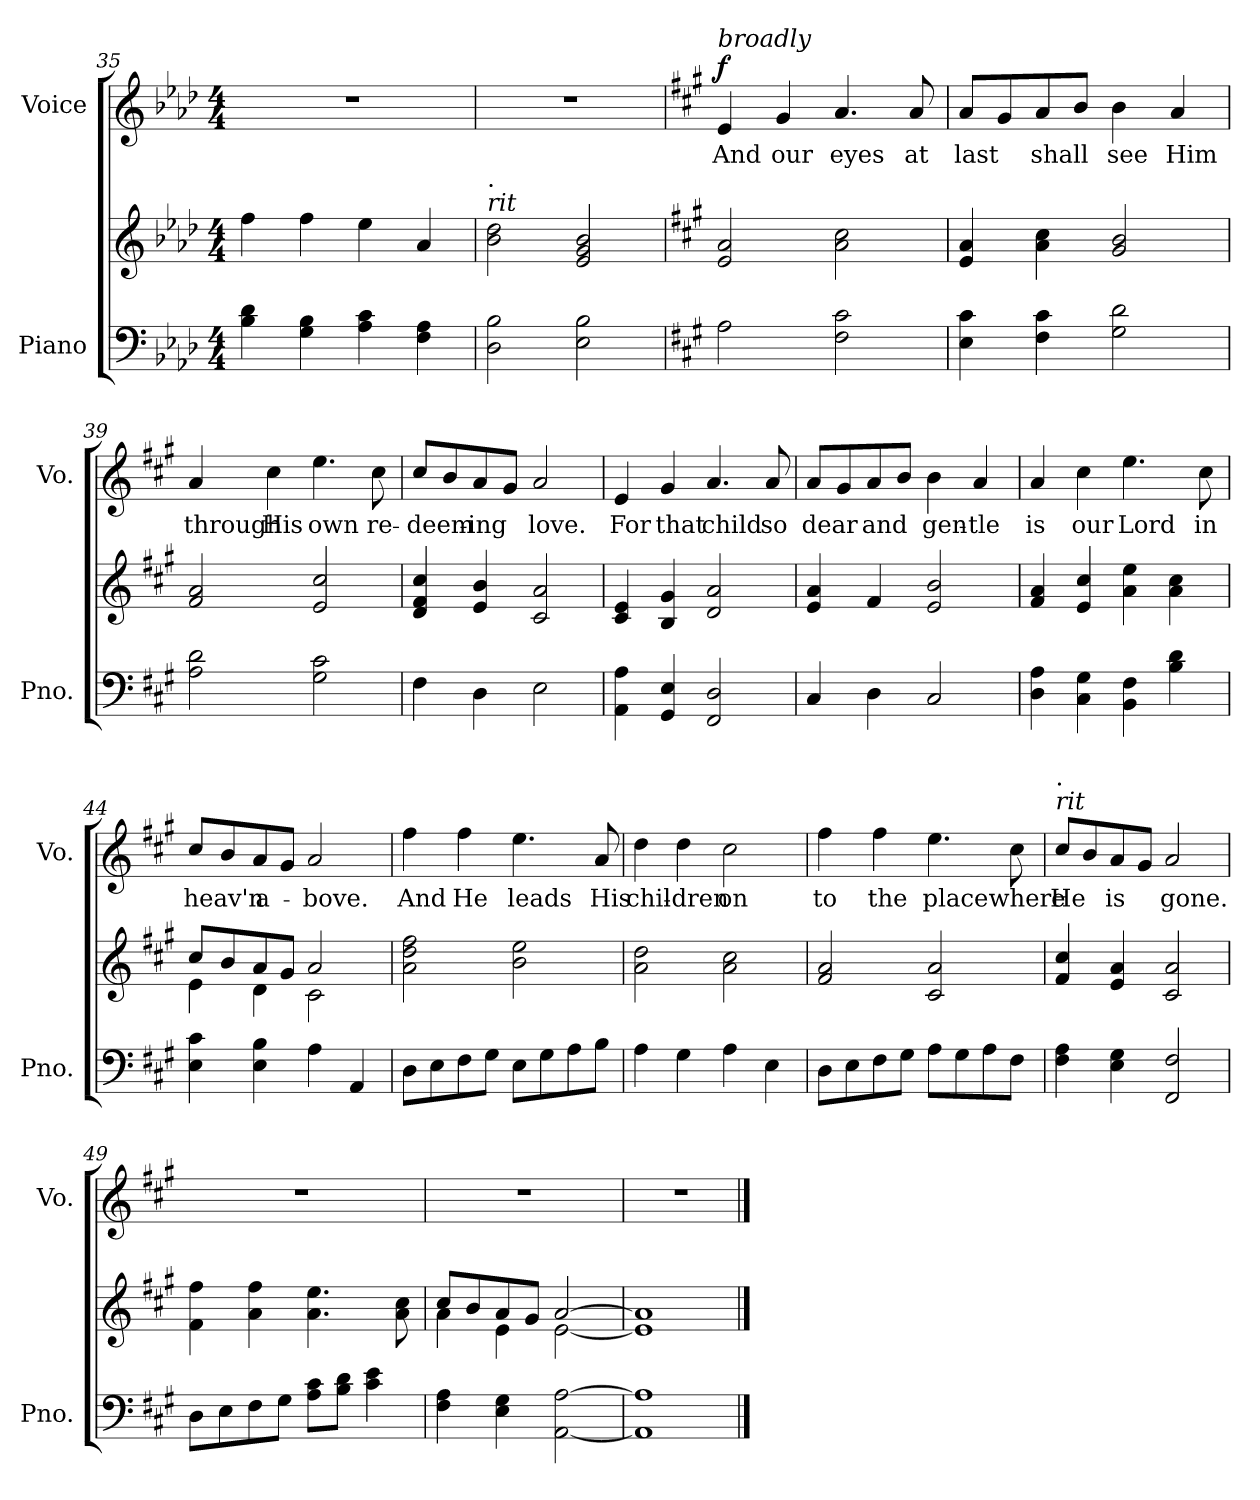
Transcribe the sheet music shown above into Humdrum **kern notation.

**kern	**kern	**kern	**text	**dynam
*part2	*part2	*part1	*part1	*part1
*staff3	*staff2	*staff1	*staff1	*staff1
*I"Piano	*	*I"Voice	*	*
*I'Pno.	*	*I'Vo.	*	*
*clefF4	*clefG2	*clefG2	*	*
*k[b-e-a-d-]	*k[b-e-a-d-]	*k[b-e-a-d-]	*	*
*M4/4	*M4/4	*M4/4	*	*
=35	=35	=35	=35	=35
4B-\ 4d-\	4ff\	1r	.	.
4G\ 4B-\	4ff\	.	.	.
4A-\ 4c\	4ee-\	.	.	.
4F\ 4A-\	4a-/	.	.	.
=36	=36	=36	=36	=36
!	!LO:TX:a:i:t=rit	!	!	!
!	!LO:TX:a:t=.	!	!	!
2D-\ 2B-\	2b-\ 2dd-\	1r	.	.
2E-\ 2B-\	2e-/ 2g/ 2b-/	.	.	.
=37	=37	=37	=37	=37
*k[f#c#g#]	*k[f#c#g#]	*k[f#c#g#]	*	*
!	!	!LO:TX:a:i:t=broadly	!	!
!	!	!	!	!LO:DY:b
2A\	2e/ 2a/	4e/	And	f
.	.	4g#/	our	.
2F#\ 2c#\	2a\ 2cc#\	4.a/	eyes	.
.	.	8a/	at	.
=38	=38	=38	=38	=38
4E\ 4c#\	4e/ 4a/	8a/L	last	.
.	.	8g#/	.	.
4F#\ 4c#\	4a\ 4cc#\	8a/	shall	.
.	.	8b/J	.	.
2G#\ 2d\	2g#/ 2b/	4b\	see	.
.	.	4a/	Him	.
!!LO:LB:g=z
=39	=39	=39	=39	=39
2A\ 2d\	2f#/ 2a/	4a/	through	.
.	.	4cc#\	His	.
2G#\ 2c#\	2e/ 2cc#/	4.ee\	own	.
.	.	8cc#\	re-	.
=40	=40	=40	=40	=40
4F#\	4d/ 4f#/ 4cc#/	8cc#/L	-deem-	.
.	.	8b/	.	.
4D\	4e/ 4b/	8a/	-ing	.
.	.	8g#/J	.	.
2E\	2c#/ 2a/	2a/	love.	.
=41	=41	=41	=41	=41
4AA\ 4A\	4c#/ 4e/	4e/	For	.
4GG#/ 4E/	4B/ 4g#/	4g#/	that	.
2FF#/ 2D/	2d/ 2a/	4.a/	child	.
.	.	8a/	so	.
=42	=42	=42	=42	=42
4C#/	4e/ 4a/	8a/L	dear	.
.	.	8g#/	.	.
4D\	4f#/	8a/	and	.
.	.	8b/J	.	.
2C#/	2e/ 2b/	4b\	gen-	.
.	.	4a/	-tle	.
!!LO:PB:g=z
=43	=43	=43	=43	=43
4D\ 4A\	4f#/ 4a/	4a/	is	.
4C#\ 4G#\	4e/ 4cc#/	4cc#\	our	.
4BB\ 4F#\	4a\ 4ee\	4.ee\	Lord	.
4B\ 4d\	4a\ 4cc#\	.	.	.
.	.	8cc#\	in	.
=44	=44	=44	=44	=44
*	*^	*	*	*
4E\ 4c#\	8cc#/L	4e\	8cc#/L	heav'n	.
.	8b/	.	8b/	.	.
4E\ 4B\	8a/	4d\	8a/	a-	.
.	8g#/J	.	8g#/J	.	.
4A\	2a/	2c#\	2a/	-bove.	.
4AA/	.	.	.	.	.
*	*v	*v	*	*	*
=45	=45	=45	=45	=45
8D\L	2a\ 2dd\ 2ff#\	4ff#\	And	.
8E\	.	.	.	.
8F#\	.	4ff#\	He	.
8G#\J	.	.	.	.
8E\L	2b\ 2ee\	4.ee\	leads	.
8G#\	.	.	.	.
8A\	.	.	.	.
8B\J	.	8a/	His	.
=46	=46	=46	=46	=46
4A\	2a\ 2dd\	4dd\	chil-	.
4G#\	.	4dd\	-dren	.
4A\	2a\ 2cc#\	2cc#\	on	.
4E\	.	.	.	.
!!LO:LB:g=z
=47	=47	=47	=47	=47
8D\L	2f#/ 2a/	4ff#\	to	.
8E\	.	.	.	.
8F#\	.	4ff#\	the	.
8G#\J	.	.	.	.
8A\L	2c#/ 2a/	4.ee\	place	.
8G#\	.	.	.	.
8A\	.	.	.	.
8F#\J	.	8cc#\	where	.
=48	=48	=48	=48	=48
!	!	!LO:TX:a:i:t=rit	!	!
!	!	!LO:TX:a:t=.	!	!
4F#\ 4A\	4f#/ 4cc#/	8cc#/L	He	.
.	.	8b/	.	.
4E\ 4G#\	4e/ 4a/	8a/	is	.
.	.	8g#/J	.	.
2FF#/ 2F#/	2c#/ 2a/	2a/	gone.	.
=49	=49	=49	=49	=49
8D\L	4f#\ 4ff#\	1r	.	.
8E\	.	.	.	.
8F#\	4a\ 4ff#\	.	.	.
8G#\J	.	.	.	.
8A\ 8c#\L	4.a\ 4.ee\	.	.	.
8B\ 8d\J	.	.	.	.
4c#\ 4e\	.	.	.	.
.	8a\ 8cc#\	.	.	.
=50	=50	=50	=50	=50
*	*^	*	*	*
4F#\ 4A\	8cc#/L	4a\	1r	.	.
.	8b/	.	.	.	.
4E\ 4G#\	8a/	4e\	.	.	.
.	8g#/J	.	.	.	.
[2AA\ [2A\	[2a/	[2e\	.	.	.
*	*v	*v	*	*	*
=51	=51	=51	=51	=51
1AA] 1A]	1e] 1a]	1r	.	.
==	==	==	==	==
*-	*-	*-	*-	*-
